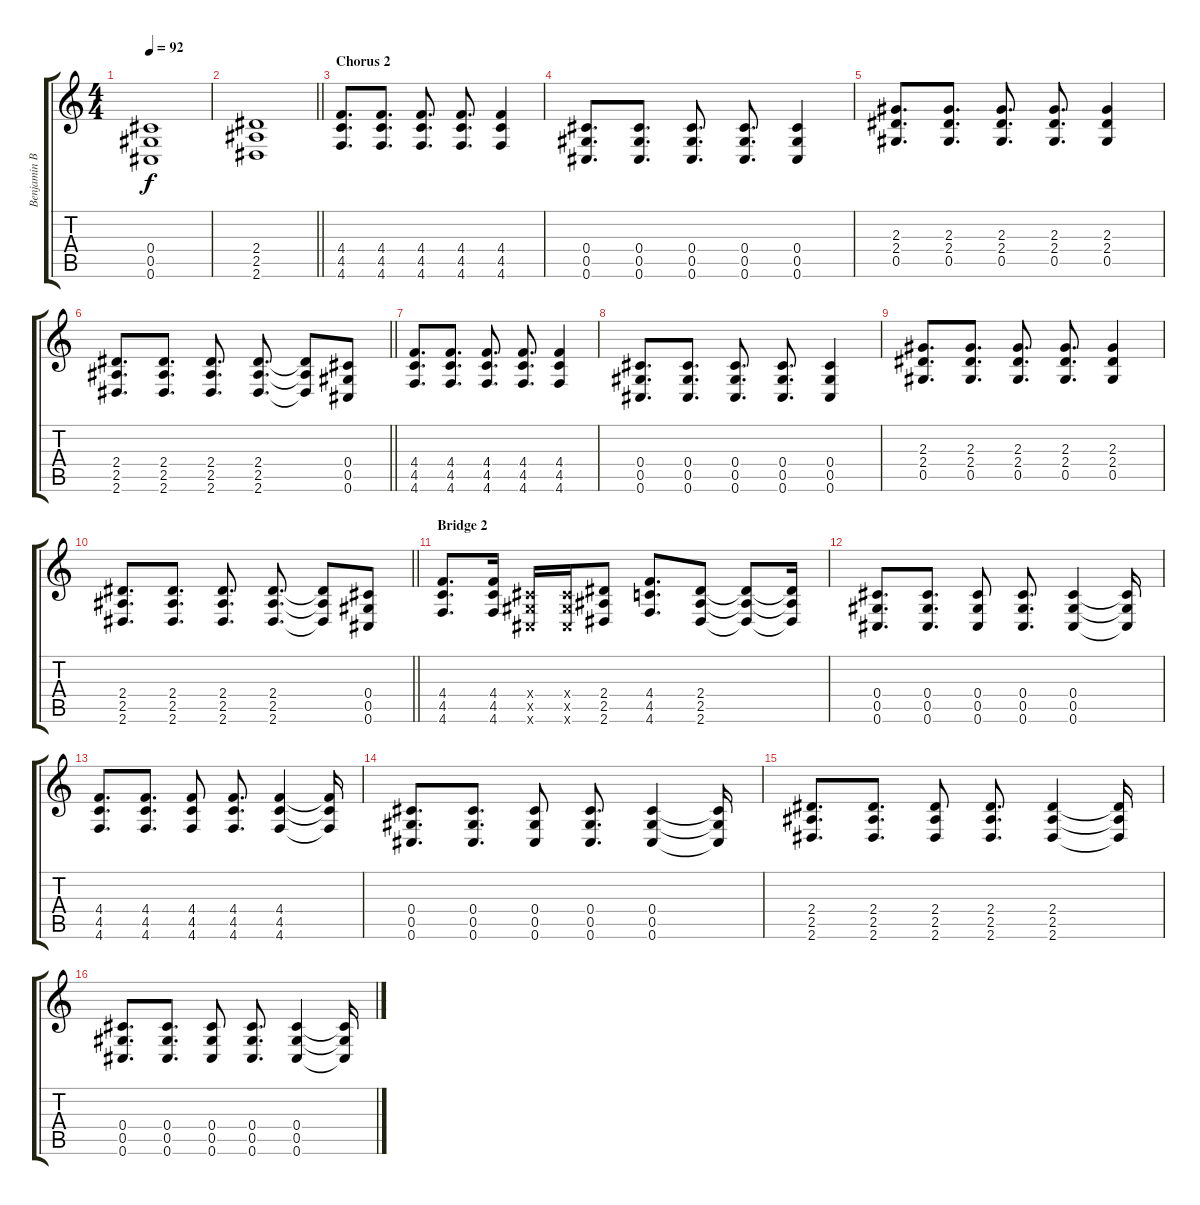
\track ("Benjamin Burnley" "Benjamin B") {instrument distortionguitar}
\staff {score tabs}
\tuning (Eb4 Bb3 Gb3 Db3 Ab2 Db2) {hide}
\ts (4 4)
\tempo 92
\clef g2
\ks c
(0.4 0.5 0.6).1{dy f} |
\barLineRight lightlight
(2.4 2.5 2.6).1 |
\section ("" "Chorus 2")
(4.4 4.5 4.6).8{d} (4.4 4.5 4.6).8{d} (4.4 4.5 4.6).8{d} (4.4 4.5 4.6).8{d} (4.4 4.5 4.6).4 |
(0.4 0.5 0.6).8{d} (0.4 0.5 0.6).8{d} (0.4 0.5 0.6).8{d} (0.4 0.5 0.6).8{d} (0.4 0.5 0.6).4 |
(2.3 2.4 0.5).8{d} (2.3 2.4 0.5).8{d} (2.3 2.4 0.5).8{d} (2.3 2.4 0.5).8{d} (2.3 2.4 0.5).4 |
\barLineRight lightlight
(2.4 2.5 2.6).8{d} (2.4 2.5 2.6).8{d} (2.4 2.5 2.6).8{d} (2.4 2.5 2.6).8{d} (2.4{t} 2.5{t} 2.6{t}).8 (0.4 0.5 0.6).8 |
(4.4 4.5 4.6).8{d} (4.4 4.5 4.6).8{d} (4.4 4.5 4.6).8{d} (4.4 4.5 4.6).8{d} (4.4 4.5 4.6).4 |
(0.4 0.5 0.6).8{d} (0.4 0.5 0.6).8{d} (0.4 0.5 0.6).8{d} (0.4 0.5 0.6).8{d} (0.4 0.5 0.6).4 |
(2.3 2.4 0.5).8{d} (2.3 2.4 0.5).8{d} (2.3 2.4 0.5).8{d} (2.3 2.4 0.5).8{d} (2.3 2.4 0.5).4 |
\barLineRight lightlight
(2.4 2.5 2.6).8{d} (2.4 2.5 2.6).8{d} (2.4 2.5 2.6).8{d} (2.4 2.5 2.6).8{d} (2.4{t} 2.5{t} 2.6{t}).8 (0.4 0.5 0.6).8 |
\section ("" "Bridge 2")
(4.4 4.5 4.6).8{d} (4.4 4.5 4.6).16 (0.4{x} 0.5{x} 0.6{x}).16 (0.4{x} 0.5{x} 0.6{x}).16 (2.4 2.5 2.6).8 (4.4 4.5 4.6).8{d} (2.4 2.5 2.6).8 (2.4{t} 2.5{t} 2.6{t}).8 (2.4{t} 2.5{t} 2.6{t}).16 |
(0.4 0.5 0.6).8{d} (0.4 0.5 0.6).8{d} (0.4 0.5 0.6).8 (0.4 0.5 0.6).8{d} (0.4 0.5 0.6).4 (0.4{t} 0.5{t} 0.6{t}).16 |
(4.4 4.5 4.6).8{d} (4.4 4.5 4.6).8{d} (4.4 4.5 4.6).8 (4.4 4.5 4.6).8{d} (4.4 4.5 4.6).4 (4.4{t} 4.5{t} 4.6{t}).16 |
(0.4 0.5 0.6).8{d} (0.4 0.5 0.6).8{d} (0.4 0.5 0.6).8 (0.4 0.5 0.6).8{d} (0.4 0.5 0.6).4 (0.4{t} 0.5{t} 0.6{t}).16 |
(2.4 2.5 2.6).8{d} (2.4 2.5 2.6).8{d} (2.4 2.5 2.6).8 (2.4 2.5 2.6).8{d} (2.4 2.5 2.6).4 (2.4{t} 2.5{t} 2.6{t}).16 |
(0.4 0.5 0.6).8{d} (0.4 0.5 0.6).8{d} (0.4 0.5 0.6).8 (0.4 0.5 0.6).8{d} (0.4 0.5 0.6).4 (0.4{t} 0.5{t} 0.6{t}).16
